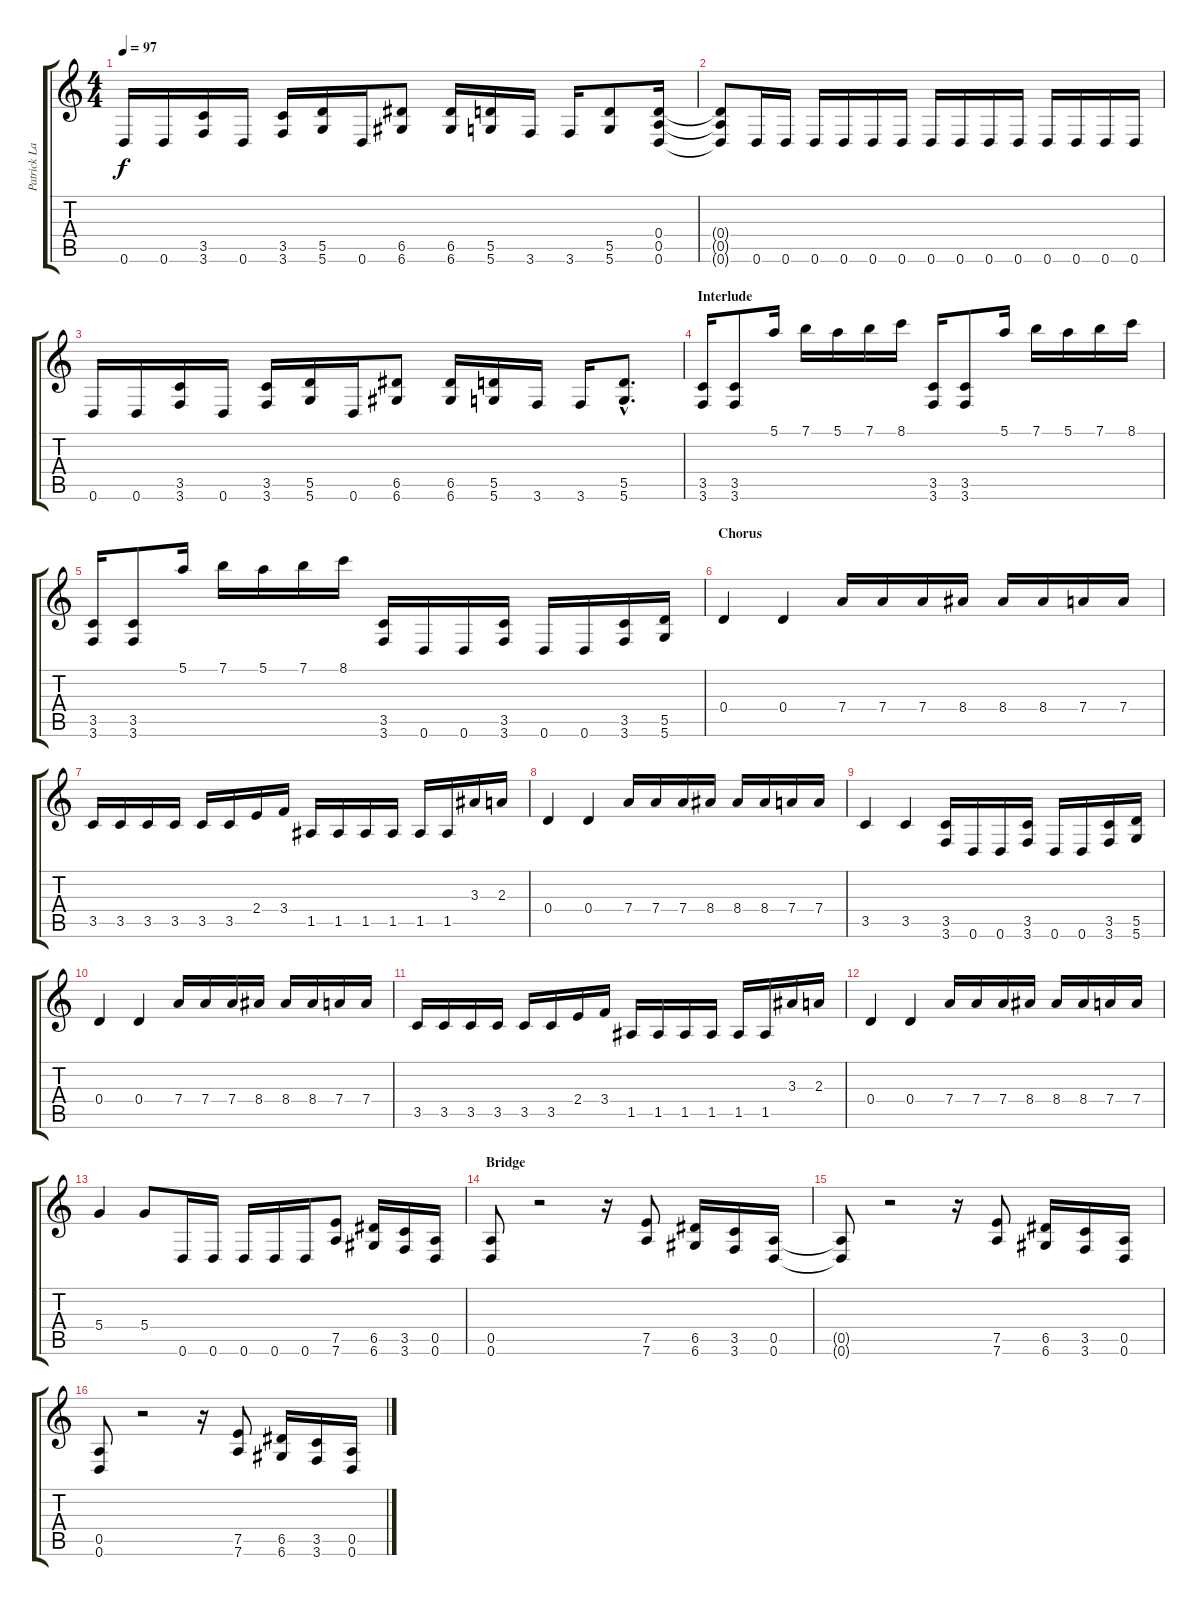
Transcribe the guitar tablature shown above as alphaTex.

\track ("Patrick Lachman" "Patrick La") {instrument distortionguitar}
\staff {score tabs}
\tuning (E4 B3 G3 D3 A2 D2) {hide}
\ts (4 4)
\tempo 97
\clef g2
\ks c
0.6.16{dy f} 0.6.16 (3.5 3.6).16 0.6.16 (3.5 3.6).16 (5.5 5.6).16 0.6.16 (6.5 6.6).8 (6.5 6.6).16 (5.5 5.6).16 3.6.16 3.6.16 (5.5 5.6).8 (0.4 0.5 0.6).16 |
(0.4{t} 0.5{t} 0.6{t}).8 0.6.16 0.6.16 0.6.16 0.6.16 0.6.16 0.6.16 0.6.16 0.6.16 0.6.16 0.6.16 0.6.16 0.6.16 0.6.16 0.6.16 |
0.6.16 0.6.16 (3.5 3.6).16 0.6.16 (3.5 3.6).16 (5.5 5.6).16 0.6.16 (6.5 6.6).8 (6.5 6.6).16 (5.5 5.6).16 3.6.16 3.6.16 (5.5{hac} 5.6{hac}).8{d} |
\section ("" "Interlude")
(3.5 3.6).16 (3.5 3.6).8 5.1.16 7.1.16 5.1.16 7.1.16 8.1.16 (3.5 3.6).16 (3.5 3.6).8 5.1.16 7.1.16 5.1.16 7.1.16 8.1.16 |
(3.5 3.6).16 (3.5 3.6).8 5.1.16 7.1.16 5.1.16 7.1.16 8.1.16 (3.5 3.6).16 0.6.16 0.6.16 (3.5 3.6).16 0.6.16 0.6.16 (3.5 3.6).16 (5.5 5.6).16 |
\section ("" "Chorus")
0.4.4 0.4.4 7.4.16 7.4.16 7.4.16 8.4.16 8.4.16 8.4.16 7.4.16 7.4.16 |
3.5.16 3.5.16 3.5.16 3.5.16 3.5.16 3.5.16 2.4.16 3.4.16 1.5.16 1.5.16 1.5.16 1.5.16 1.5.16 1.5.16 3.3.16 2.3.16 |
0.4.4 0.4.4 7.4.16 7.4.16 7.4.16 8.4.16 8.4.16 8.4.16 7.4.16 7.4.16 |
3.5.4 3.5.4 (3.5 3.6).16 0.6.16 0.6.16 (3.5 3.6).16 0.6.16 0.6.16 (3.5 3.6).16 (5.5 5.6).16 |
0.4.4 0.4.4 7.4.16 7.4.16 7.4.16 8.4.16 8.4.16 8.4.16 7.4.16 7.4.16 |
3.5.16 3.5.16 3.5.16 3.5.16 3.5.16 3.5.16 2.4.16 3.4.16 1.5.16 1.5.16 1.5.16 1.5.16 1.5.16 1.5.16 3.3.16 2.3.16 |
0.4.4 0.4.4 7.4.16 7.4.16 7.4.16 8.4.16 8.4.16 8.4.16 7.4.16 7.4.16 |
5.4.4 5.4.8 0.6.16 0.6.16 0.6.16 0.6.16 0.6.16 (7.5 7.6).8 (6.5 6.6).16 (3.5 3.6).16 (0.5 0.6).16 |
\section ("" "Bridge")
(0.5 0.6).8 r.2 r.16 (7.5 7.6).8 (6.5 6.6).16 (3.5 3.6).16 (0.5 0.6).16 |
(0.5{t} 0.6{t}).8 r.2 r.16 (7.5 7.6).8 (6.5 6.6).16 (3.5 3.6).16 (0.5 0.6).16 |
(0.5 0.6).8 r.2 r.16 (7.5 7.6).8 (6.5 6.6).16 (3.5 3.6).16 (0.5 0.6).16
